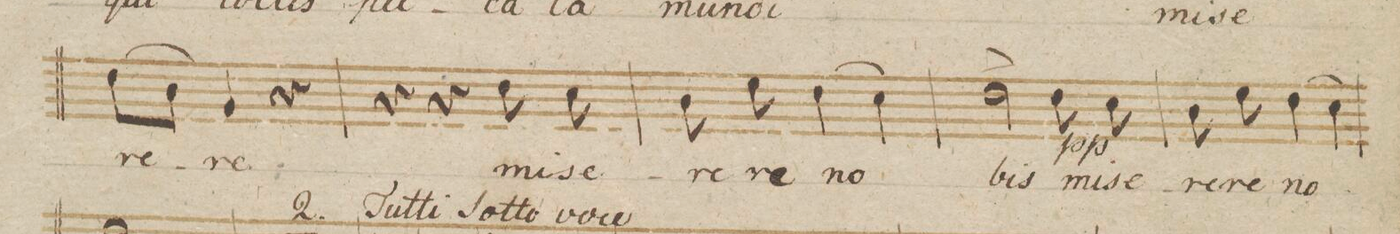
**kern	**text	**dynam
*I"Canto	*	*
*clefC1	*	*
*k[b-e-]	*	*
*met(c)	*	*
*M3/4	*	*
(>8b-\L	-re-	.
8g\J)	.	.
4e-/	-re	.
4r	.	.
=85	=85	=85
4r	.	.
4r	.	.
8b-\	mi-	.
8a\	-se-	.
=86	=86	=86
8g\	-re-	.
8cc\	-re	.
(>4b-\	no-	.
4a\)	.	.
=87	=87	=87
2b-^>\	-bis	.
8b-\	mi-	pp
8a\	-se-	.
=88	=88	=88
8g\	-re-	.
8cc\	-re	.
(>4b-\	no-	.
4a\)	.	.
=89	=89	=89
*-	*-	*-
